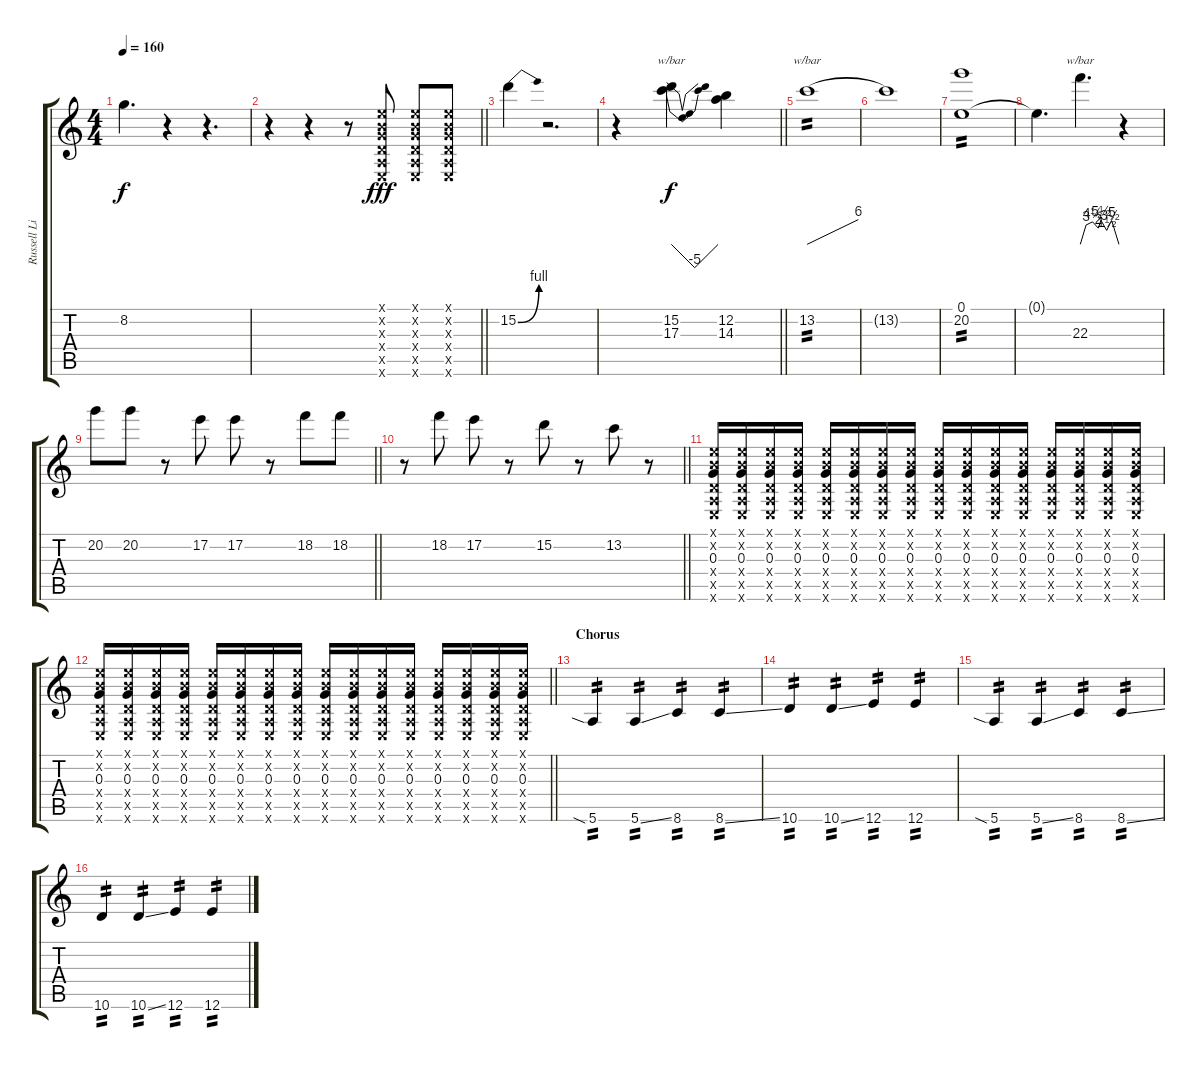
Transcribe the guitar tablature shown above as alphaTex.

\track ("Russell Lissack - Guitar" "Russell Li") {instrument distortionguitar}
\staff {score tabs}
\tuning (E4 B3 G3 D3 A2 E2) {hide}
\ts (4 4)
\tempo 160
\clef g2
\ks c
8.2.4{d dy f} r.4 r.4{d} |
\barLineRight lightlight
r.4 r.4 r.8 (0.1{x} 0.2{x} 0.3{x} 0.4{x} 0.5{x} 0.6{x}).8{dy fff} (0.1{x} 0.2{x} 0.3{x} 0.4{x} 0.5{x} 0.6{x}).8 (0.1{x} 0.2{x} 0.3{x} 0.4{x} 0.5{x} 0.6{x}).8 |
15.2{be (bend 0 0 60 4)}.4 r.2{d} |
\barLineRight lightlight
r.4 (15.2 17.3).4{tbe (dip default 0 0 30 -20 60 0) dy f} (12.2 14.3).4 |
13.2.1{tbe (dive default 0 0 60 24) tp 2} |
13.2{t}.1 |
(0.1 20.2).1{tp 2} |
0.1{t}.4{d} 22.3.4{d tbe (custom default 0 0 9 12 19 18 28 8 32 22 41 6 46 14 49 20 60 0)} r.4 |
\barLineRight lightlight
20.2.8 20.2.8 r.8 17.2.8 17.2.8 r.8 18.2.8 18.2.8 |
\barLineRight lightlight
r.8 18.2.8 17.2.8 r.8 15.2.8 r.8 13.2.8 r.8 |
(0.1{x} 0.2{x} 0.3 0.4{x} 0.5{x} 0.6{x}).16 (0.1{x} 0.2{x} 0.3 0.4{x} 0.5{x} 0.6{x}).16 (0.1{x} 0.2{x} 0.3 0.4{x} 0.5{x} 0.6{x}).16 (0.1{x} 0.2{x} 0.3 0.4{x} 0.5{x} 0.6{x}).16 (0.1{x} 0.2{x} 0.3 0.4{x} 0.5{x} 0.6{x}).16 (0.1{x} 0.2{x} 0.3 0.4{x} 0.5{x} 0.6{x}).16 (0.1{x} 0.2{x} 0.3 0.4{x} 0.5{x} 0.6{x}).16 (0.1{x} 0.2{x} 0.3 0.4{x} 0.5{x} 0.6{x}).16 (0.1{x} 0.2{x} 0.3 0.4{x} 0.5{x} 0.6{x}).16 (0.1{x} 0.2{x} 0.3 0.4{x} 0.5{x} 0.6{x}).16 (0.1{x} 0.2{x} 0.3 0.4{x} 0.5{x} 0.6{x}).16 (0.1{x} 0.2{x} 0.3 0.4{x} 0.5{x} 0.6{x}).16 (0.1{x} 0.2{x} 0.3 0.4{x} 0.5{x} 0.6{x}).16 (0.1{x} 0.2{x} 0.3 0.4{x} 0.5{x} 0.6{x}).16 (0.1{x} 0.2{x} 0.3 0.4{x} 0.5{x} 0.6{x}).16 (0.1{x} 0.2{x} 0.3 0.4{x} 0.5{x} 0.6{x}).16 |
\barLineRight lightlight
(0.1{x} 0.2{x} 0.3 0.4{x} 0.5{x} 0.6{x}).16 (0.1{x} 0.2{x} 0.3 0.4{x} 0.5{x} 0.6{x}).16 (0.1{x} 0.2{x} 0.3 0.4{x} 0.5{x} 0.6{x}).16 (0.1{x} 0.2{x} 0.3 0.4{x} 0.5{x} 0.6{x}).16 (0.1{x} 0.2{x} 0.3 0.4{x} 0.5{x} 0.6{x}).16 (0.1{x} 0.2{x} 0.3 0.4{x} 0.5{x} 0.6{x}).16 (0.1{x} 0.2{x} 0.3 0.4{x} 0.5{x} 0.6{x}).16 (0.1{x} 0.2{x} 0.3 0.4{x} 0.5{x} 0.6{x}).16 (0.1{x} 0.2{x} 0.3 0.4{x} 0.5{x} 0.6{x}).16 (0.1{x} 0.2{x} 0.3 0.4{x} 0.5{x} 0.6{x}).16 (0.1{x} 0.2{x} 0.3 0.4{x} 0.5{x} 0.6{x}).16 (0.1{x} 0.2{x} 0.3 0.4{x} 0.5{x} 0.6{x}).16 (0.1{x} 0.2{x} 0.3 0.4{x} 0.5{x} 0.6{x}).16 (0.1{x} 0.2{x} 0.3 0.4{x} 0.5{x} 0.6{x}).16 (0.1{x} 0.2{x} 0.3 0.4{x} 0.5{x} 0.6{x}).16 (0.1{x} 0.2{x} 0.3 0.4{x} 0.5{x} 0.6{x}).16 |
\section ("" "Chorus")
5.6{sia}.4{tp 2} 5.6{ss}.4{tp 2} 8.6.4{tp 2} 8.6{ss}.4{tp 2} |
10.6.4{tp 2} 10.6{ss}.4{tp 2} 12.6.4{tp 2} 12.6.4{tp 2} |
5.6{sia}.4{tp 2} 5.6{ss}.4{tp 2} 8.6.4{tp 2} 8.6{ss}.4{tp 2} |
10.6.4{tp 2} 10.6{ss}.4{tp 2} 12.6.4{tp 2} 12.6.4{tp 2}
